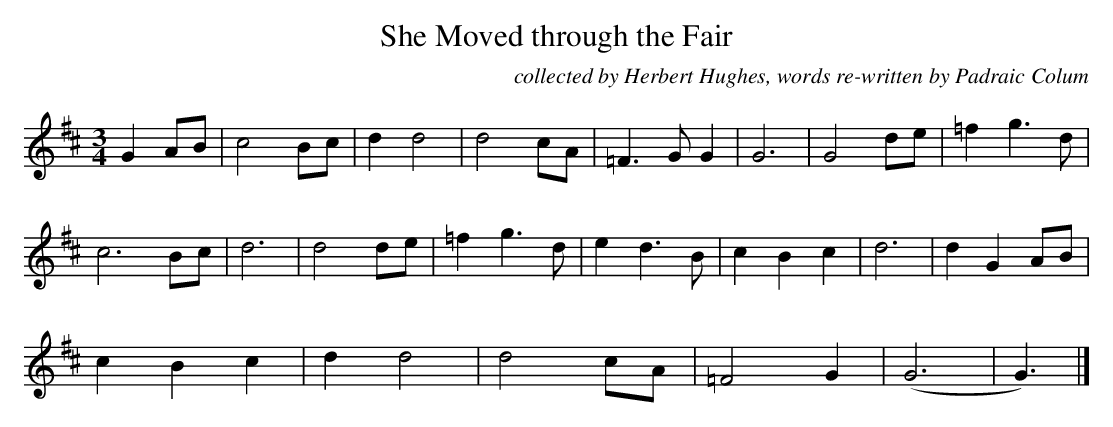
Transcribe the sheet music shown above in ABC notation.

X:1
T:She Moved through the Fair
C: collected by Herbert Hughes, words re-written by Padraic Colum
M: 3/4
K:D
G2 AB | c4 Bc | d2 d4 | d4 cA | =F3 GG2 | G6 | G4 de | =f2 g3 d |
c6 Bc | d6 | d4 de | =f2 g3 d | e2d3 B | c2B2c2 | d6| d2 G2 AB |
c2B2c2 | d2 d4 | d4 cA | =F4 G2 | (G6 | G3) |]
